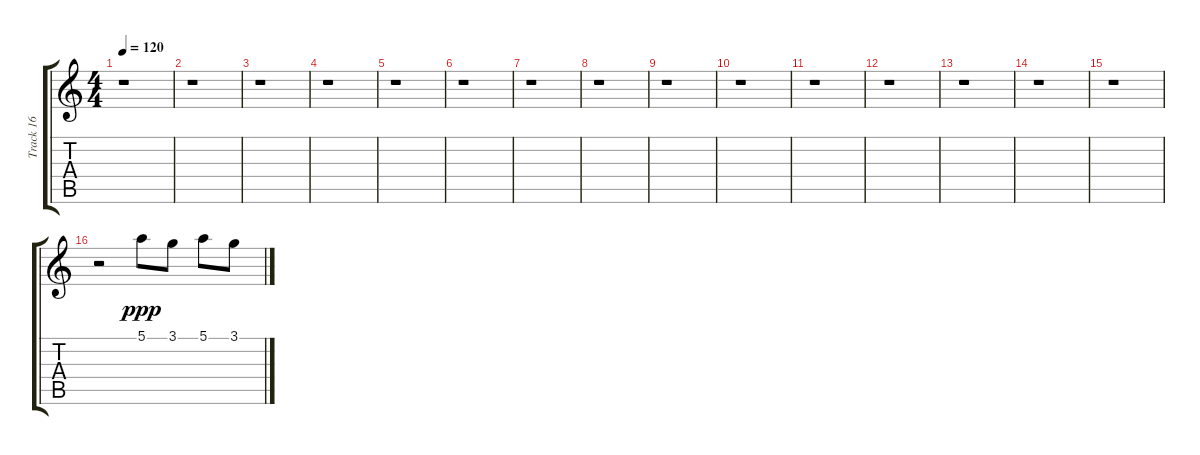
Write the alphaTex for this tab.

\track ("Track 16" "Track 16") {instrument acousticguitarsteel}
\staff {score tabs}
\tuning (E4 B3 G3 D3 A2 E2) {hide}
\ts (4 4)
\tempo 120
\clef g2
\ks c
r.1{dy ppp} |
r.1 |
r.1 |
r.1 |
r.1 |
r.1 |
r.1 |
r.1 |
r.1 |
r.1 |
r.1 |
r.1 |
r.1 |
r.1 |
r.1 |
r.2 5.1.8 3.1.8 5.1.8 3.1.8
